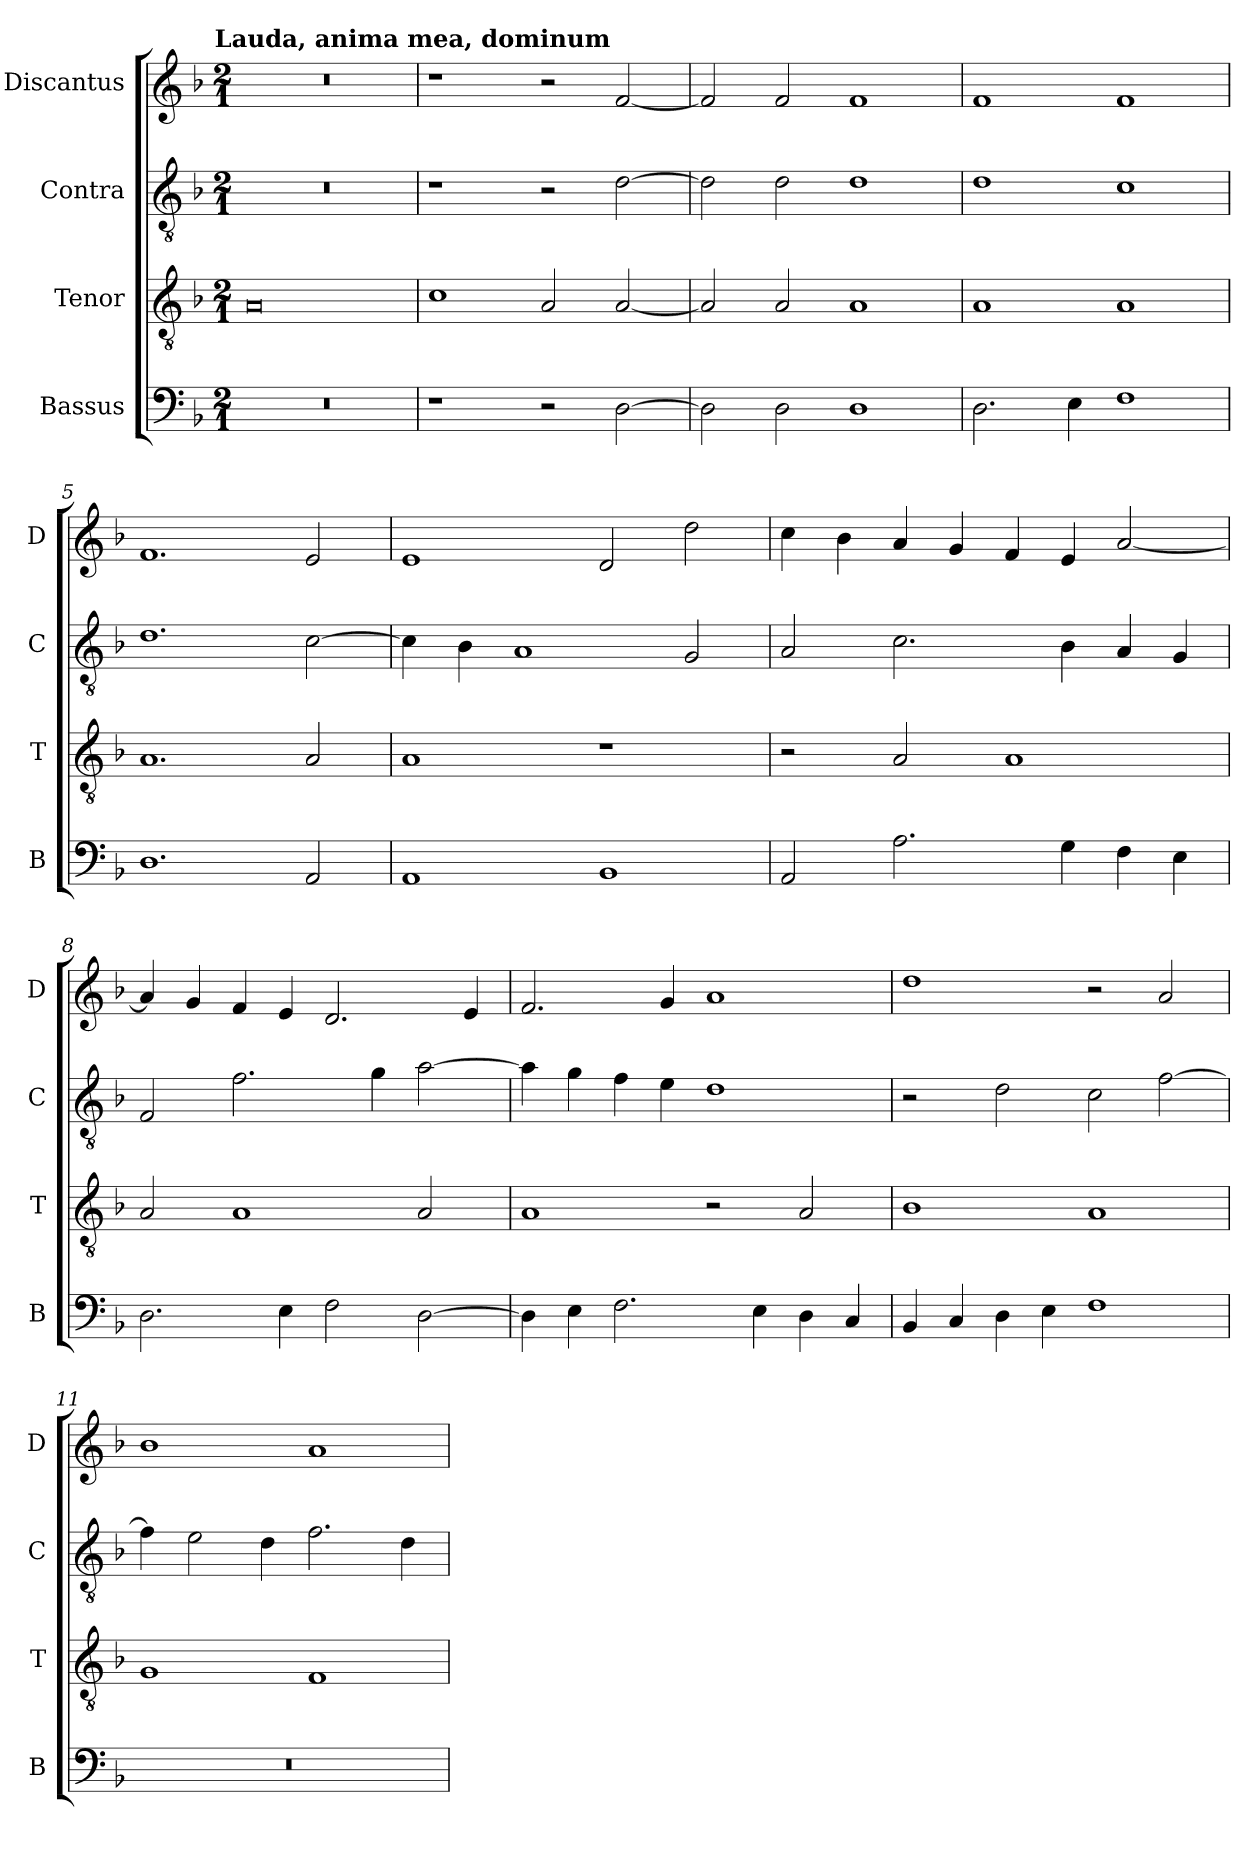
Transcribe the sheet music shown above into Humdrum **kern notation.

**kern	**kern	**kern	**kern
*part4	*part3	*part2	*part1
*staff4	*staff3	*staff2	*staff1
*I"Bassus	*I"Tenor	*I"Contra	*I"Discantus
*I'B	*I'T	*I'C	*I'D
*clefF4	*clefGv2	*clefGv2	*clefG2
*k[b-]	*k[b-]	*k[b-]	*k[b-]
!!LO:TX:omd:t=Lauda, anima mea, dominum
*M2/1	*M2/1	*M2/1	*M2/1
=1	=1	=1	=1
0r	0A	0r	0r
=2	=2	=2	=2
1r	1c	1r	1r
2r	2A/	2r	2r
[2D\	[2A/	[2d\	[2f/
=3	=3	=3	=3
2D\]	2A/]	2d\]	2f/]
2D\	2A/	2d\	2f/
1D	1A	1d	1f
=4	=4	=4	=4
2.D\	1A	1d	1f
4E\	.	.	.
1F	1A	1c	1f
=5	=5	=5	=5
1.D	1.A	1.d	1.f
2AA/	2A/	[2c\	2e/
=6	=6	=6	=6
1AA	1A	4c\]	1e
.	.	4B-\	.
.	.	1A	.
1BB-	1r	.	2d/
.	.	2G/	2dd\
=7	=7	=7	=7
2AA/	2r	2A/	4cc\
.	.	.	4b-\
2.A\	2A/	2.c\	4a/
.	.	.	4g/
.	1A	.	4f/
4G\	.	4B-\	4e/
4F\	.	4A/	[2a/
4E\	.	4G/	.
=8	=8	=8	=8
2.D\	2A/	2F/	4a/]
.	.	.	4g/
.	1A	2.f\	4f/
4E\	.	.	4e/
2F\	.	.	2.d/
.	.	4g\	.
[2D\	2A/	[2a\	.
.	.	.	4e/
=9	=9	=9	=9
4D\]	1A	4a\]	2.f/
4E\	.	4g\	.
2.F\	.	4f\	.
.	.	4e\	4g/
.	2r	1d	1a
4E\	.	.	.
4D\	2A/	.	.
4C/	.	.	.
=10	=10	=10	=10
4BB-/	1B-	2r	1dd
4C/	.	.	.
4D\	.	2d\	.
4E\	.	.	.
1F	1A	2c\	2r
.	.	[2f\	2a/
=11	=11	=11	=11
0r	1G	4f\]	1b-
.	.	2e\	.
.	.	4d\	.
.	1F	2.f\	1a
.	.	4d\	.
=	=	=	=
*-	*-	*-	*-
